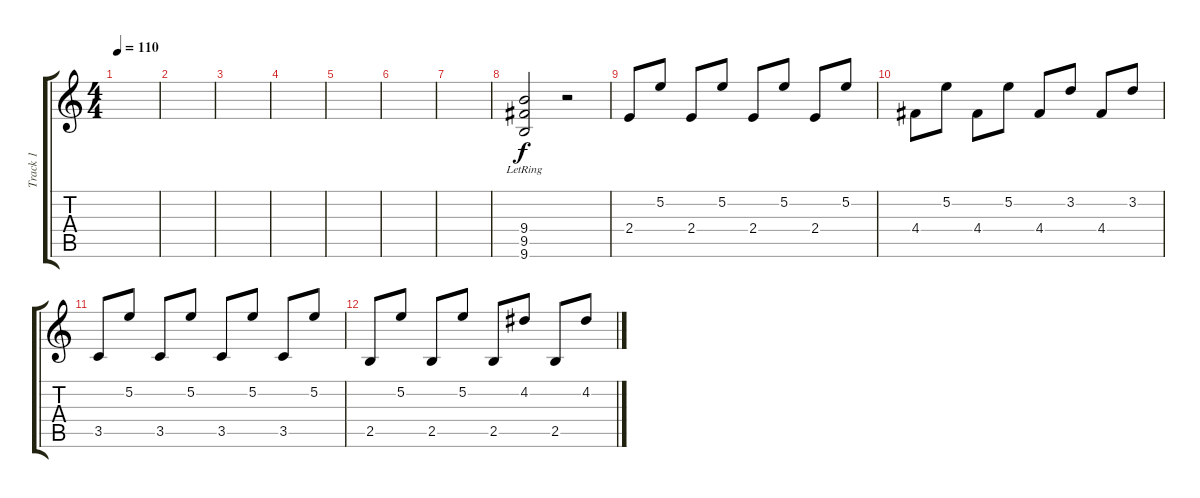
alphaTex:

\track ("Track 1" "Track 1") {instrument acousticguitarsteel}
\staff {score tabs}
\tuning (E4 B3 G3 D3 A2 D2) {hide}
\ts (4 4)
\tempo 110
\clef g2
\ks c
|
|
|
|
|
|
|
(9.4{lr} 9.5{lr} 9.6{lr}).2 r.2 |
2.4.8 5.2.8 2.4.8 5.2.8 2.4.8 5.2.8 2.4.8 5.2.8 |
4.4.8 5.2.8 4.4.8 5.2.8 4.4.8 3.2.8 4.4.8 3.2.8 |
3.5.8 5.2.8 3.5.8 5.2.8 3.5.8 5.2.8 3.5.8 5.2.8 |
2.5.8 5.2.8 2.5.8 5.2.8 2.5.8 4.2.8 2.5.8 4.2.8
